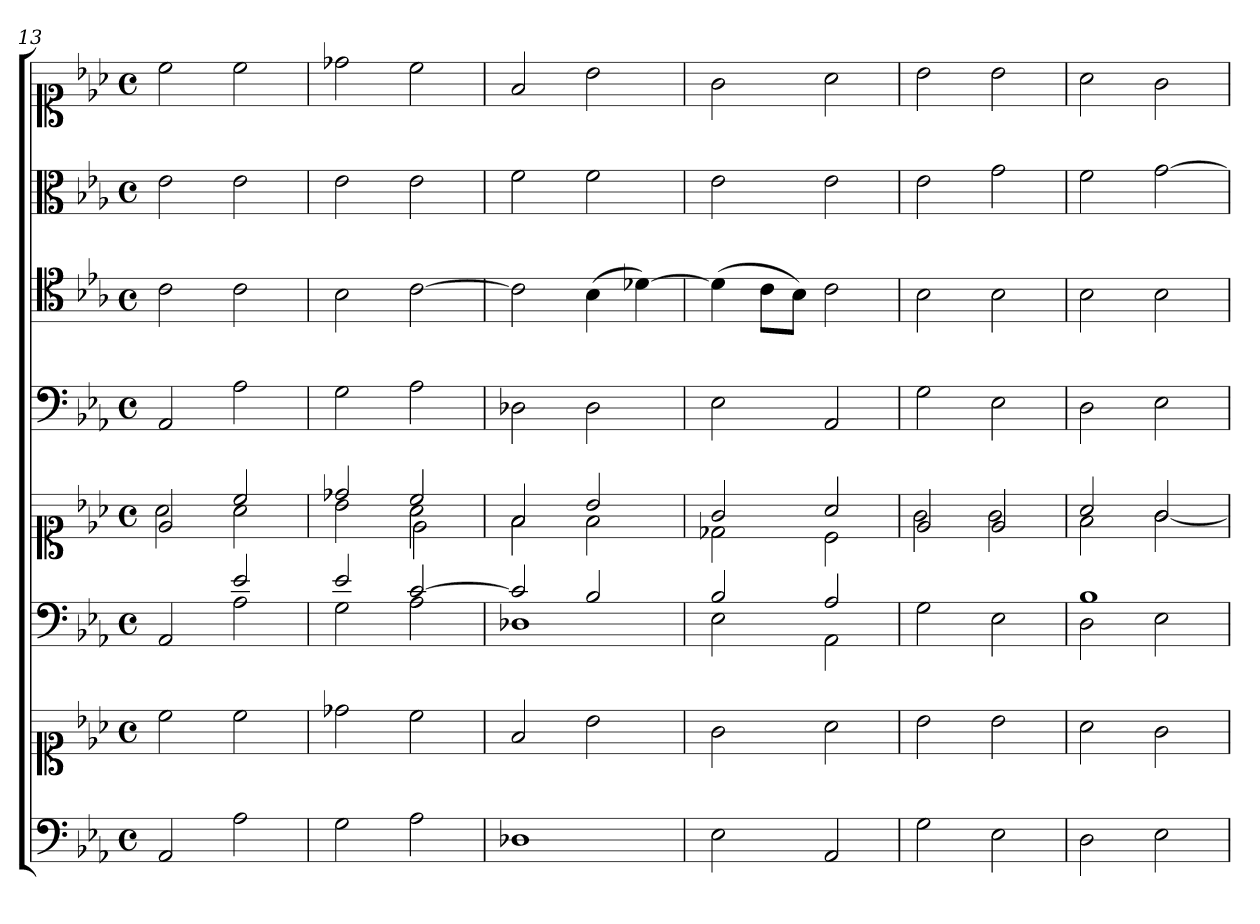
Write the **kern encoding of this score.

**kern	**kern	**kern	**kern	**kern	**kern	**kern	**kern
*part6	*part6	*part5	*part5	*part4	*part3	*part2	*part1
*staff8	*staff7	*staff6	*staff5	*staff4	*staff3	*staff2	*staff1
*clefF4	*clefC1	*clefF4	*clefC1	*clefF4	*clefC4	*clefC3	*clefC1
*k[b-e-a-]	*k[b-e-a-]	*k[b-e-a-]	*k[b-e-a-]	*k[b-e-a-]	*k[b-e-a-]	*k[b-e-a-]	*k[b-e-a-]
*E-:	*E-:	*E-:	*E-:	*E-:	*E-:	*E-:	*E-:
*M4/4	*M4/4	*M4/4	*M4/4	*M4/4	*M4/4	*M4/4	*M4/4
*met(c)	*met(c)	*met(c)	*met(c)	*met(c)	*met(c)	*met(c)	*met(c)
=13	=13	=13	=13	=13	=13	=13	=13
*	*	*^	*^	*	*	*	*
2AA-	2cc	2ryy	2AA-	2e-	2a-	2AA-	2c	2e-	2cc
2A-	2cc	2e-	2A-	2cc	2a-	2A-	2c	2e-	2cc
=14	=14	=14	=14	=14	=14	=14	=14	=14	=14
*	*	*	*	*	*^	*	*	*	*
2G	2dd-X	2e-	2G	2dd-X	2b-	2ryy	2G	2B-	2e-	2dd-X
2A-	2cc	[2c	2A-	2cc	2a-	2e-\	2A-	[2c	2e-	2cc
*	*	*	*	*	*v	*v	*	*	*	*
=15	=15	=15	=15	=15	=15	=15	=15	=15	=15
1D-X	2f	2c]	1D-X	2f	2f	2D-X	2c]	2f	2f
.	2b-	2B-	.	2b-	2f	2D-	(4B-	2f	2b-
.	.	.	.	.	.	.	[4d-X)	.	.
=16	=16	=16	=16	=16	=16	=16	=16	=16	=16
2E-	2g	2B-	2E-	2g	2d-X	2E-	(4d-]	2e-	2g
.	.	.	.	.	.	.	8cL	.	.
.	.	.	.	.	.	.	8B-J)	.	.
2AA-	2a-	2A-	2AA-	2a-	2c	2AA-	2c	2e-	2a-
*	*	*v	*v	*	*	*	*	*	*
=17	=17	=17	=17	=17	=17	=17	=17	=17
2G	2b-	2G	2e-	2g	2G	2B-	2e-	2b-
2E-	2b-	2E-	2e-	2g	2E-	2B-	2g	2b-
=18	=18	=18	=18	=18	=18	=18	=18	=18
*	*	*^	*	*	*	*	*	*
2D	2a-	1B-	2D	2a-	2f	2D	2B-	2f	2a-
2E-	2g	.	2E-	2g	[2g	2E-	2B-	[2g	2g
*	*	*v	*v	*	*	*	*	*	*
*	*	*	*v	*v	*	*	*	*
=	=	=	=	=	=	=	=
*-	*-	*-	*-	*-	*-	*-	*-
